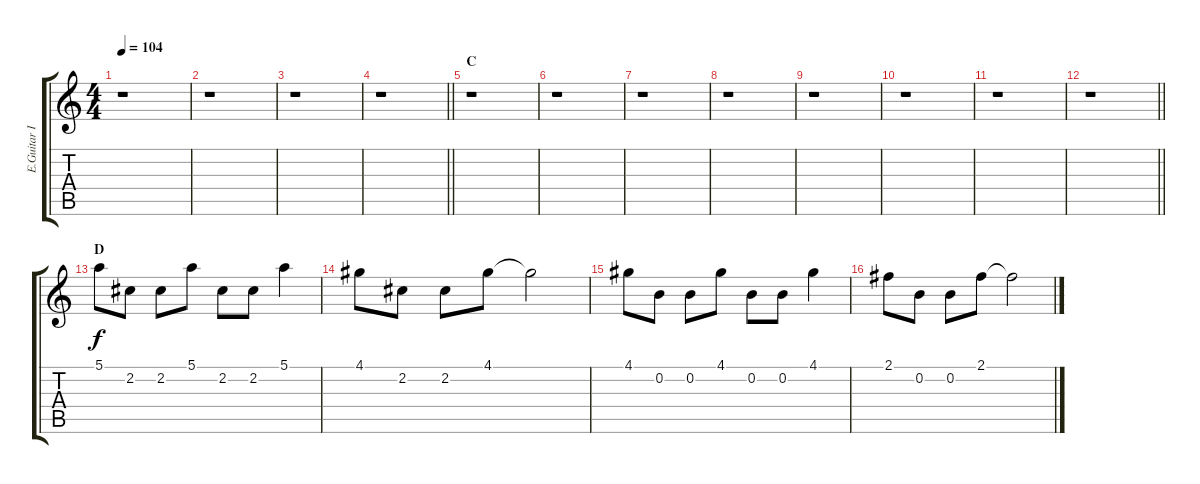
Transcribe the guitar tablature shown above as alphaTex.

\track ("E.Guitar II" "E.Guitar I") {instrument electricguitarclean}
\staff {score tabs}
\tuning (E4 B3 G3 D3 A2 E2) {hide}
\ts (4 4)
\tempo 104
\clef g2
\ks c
r.1{dy f} |
r.1 |
r.1 |
\barLineRight lightlight
r.1 |
\section ("" "C")
r.1 |
r.1 |
r.1 |
r.1 |
r.1 |
r.1 |
r.1 |
\barLineRight lightlight
r.1 |
\section ("" "D")
5.1.8 2.2.8 2.2.8 5.1.8 2.2.8 2.2.8 5.1.4 |
4.1.8 2.2.8 2.2.8 4.1.8 4.1{t}.2 |
4.1.8 0.2.8 0.2.8 4.1.8 0.2.8 0.2.8 4.1.4 |
2.1.8 0.2.8 0.2.8 2.1.8 2.1{t}.2
